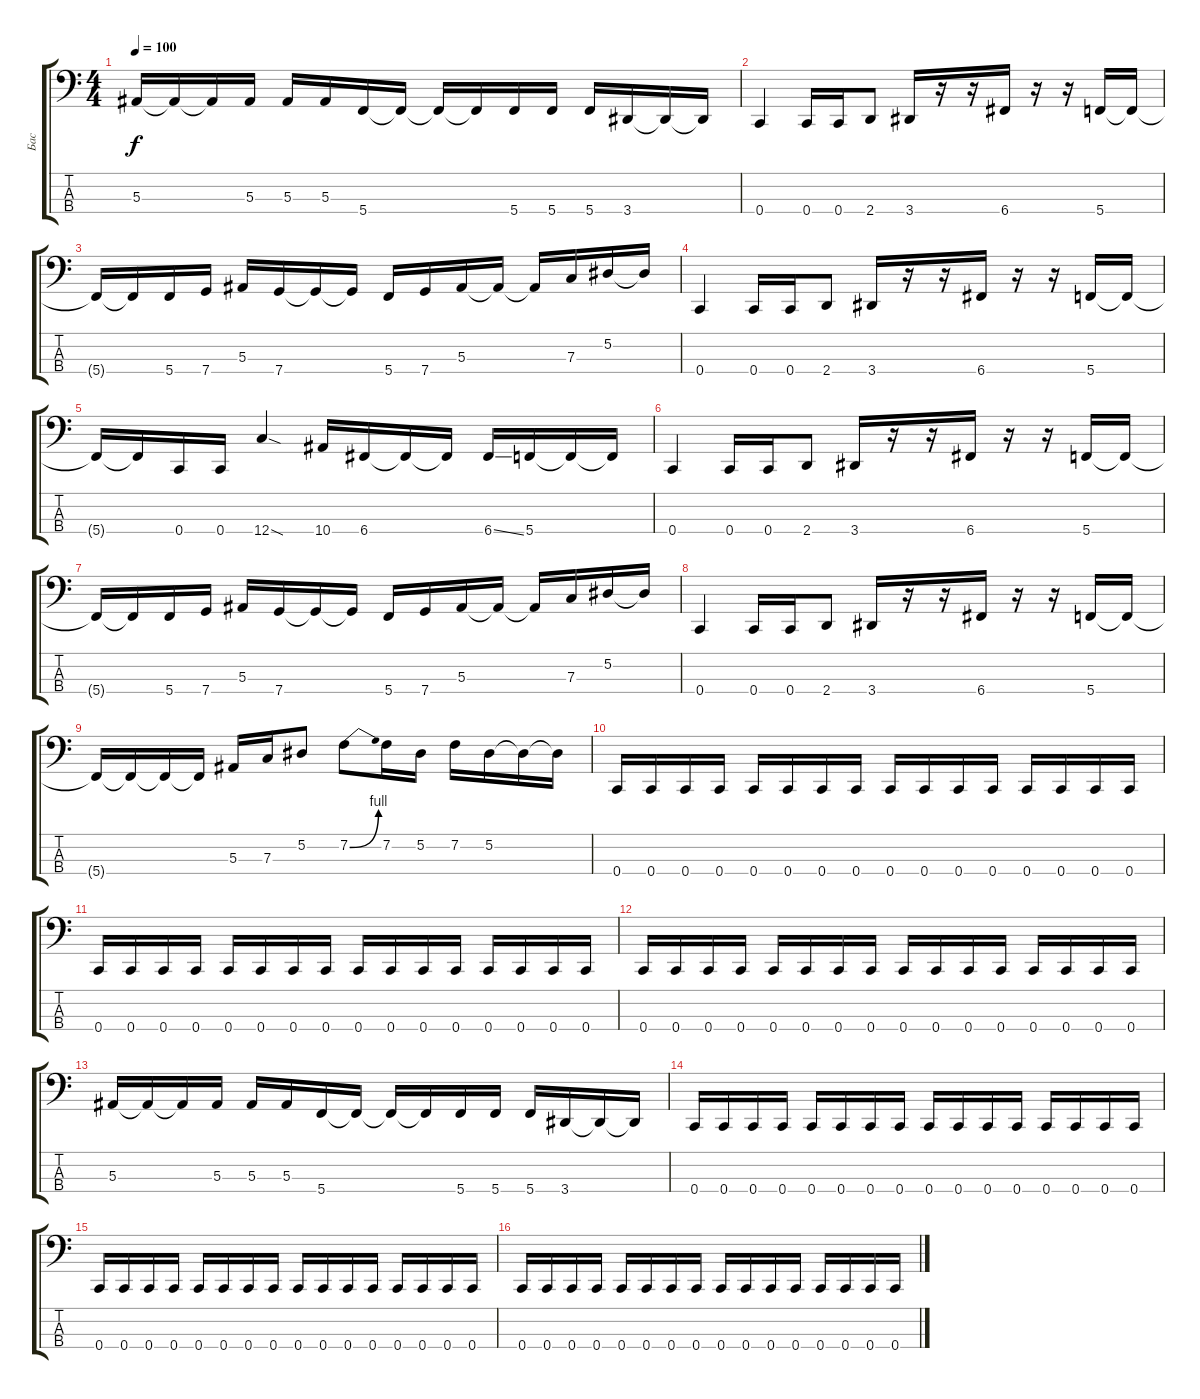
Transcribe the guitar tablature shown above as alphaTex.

\track ("Бас" "Бас") {instrument electricbassfinger}
\staff {score tabs}
\tuning (Eb2 Bb1 F1 C1) {hide}
\ts (4 4)
\tempo 100
\clef f4
\ks c
5.3.16{dy f} 5.3{t}.16 5.3{t}.16 5.3.16 5.3.16 5.3.16 5.4.16 5.4{t}.16 5.4{t}.16 5.4{t}.16 5.4.16 5.4.16 5.4.16 3.4.16 3.4{t}.16 3.4{t}.16 |
0.4.4 0.4.16 0.4.16 2.4.8 3.4.16 r.16 r.16 6.4.16 r.16 r.16 5.4.16 5.4{t}.16 |
5.4{t}.16 5.4{t}.16 5.4.16 7.4.16 5.3.16 7.4.16 7.4{t}.16 7.4{t}.16 5.4.16 7.4.16 5.3.16 5.3{t}.16 5.3{t}.16 7.3.16 5.2.16 5.2{t}.16 |
0.4.4 0.4.16 0.4.16 2.4.8 3.4.16 r.16 r.16 6.4.16 r.16 r.16 5.4.16 5.4{t}.16 |
5.4{t}.16 5.4{t}.16 0.4.16 0.4.16 12.4{sod}.4 10.4.16 6.4.16 6.4{t}.16 6.4{t}.16 6.4{ss}.16 5.4.16 5.4{t}.16 5.4{t}.16 |
0.4.4 0.4.16 0.4.16 2.4.8 3.4.16 r.16 r.16 6.4.16 r.16 r.16 5.4.16 5.4{t}.16 |
5.4{t}.16 5.4{t}.16 5.4.16 7.4.16 5.3.16 7.4.16 7.4{t}.16 7.4{t}.16 5.4.16 7.4.16 5.3.16 5.3{t}.16 5.3{t}.16 7.3.16 5.2.16 5.2{t}.16 |
0.4.4 0.4.16 0.4.16 2.4.8 3.4.16 r.16 r.16 6.4.16 r.16 r.16 5.4.16 5.4{t}.16 |
5.4{t}.16 5.4{t}.16 5.4{t}.16 5.4{t}.16 5.3.16 7.3.16 5.2.8 7.2{be (bend 0 0 60 4)}.8 7.2.16 5.2.16 7.2.16 5.2.16 5.2{t}.16 5.2{t}.16 |
0.4.16 0.4.16 0.4.16 0.4.16 0.4.16 0.4.16 0.4.16 0.4.16 0.4.16 0.4.16 0.4.16 0.4.16 0.4.16 0.4.16 0.4.16 0.4.16 |
0.4.16 0.4.16 0.4.16 0.4.16 0.4.16 0.4.16 0.4.16 0.4.16 0.4.16 0.4.16 0.4.16 0.4.16 0.4.16 0.4.16 0.4.16 0.4.16 |
0.4.16 0.4.16 0.4.16 0.4.16 0.4.16 0.4.16 0.4.16 0.4.16 0.4.16 0.4.16 0.4.16 0.4.16 0.4.16 0.4.16 0.4.16 0.4.16 |
5.3.16 5.3{t}.16 5.3{t}.16 5.3.16 5.3.16 5.3.16 5.4.16 5.4{t}.16 5.4{t}.16 5.4{t}.16 5.4.16 5.4.16 5.4.16 3.4.16 3.4{t}.16 3.4{t}.16 |
0.4.16 0.4.16 0.4.16 0.4.16 0.4.16 0.4.16 0.4.16 0.4.16 0.4.16 0.4.16 0.4.16 0.4.16 0.4.16 0.4.16 0.4.16 0.4.16 |
0.4.16 0.4.16 0.4.16 0.4.16 0.4.16 0.4.16 0.4.16 0.4.16 0.4.16 0.4.16 0.4.16 0.4.16 0.4.16 0.4.16 0.4.16 0.4.16 |
0.4.16 0.4.16 0.4.16 0.4.16 0.4.16 0.4.16 0.4.16 0.4.16 0.4.16 0.4.16 0.4.16 0.4.16 0.4.16 0.4.16 0.4.16 0.4.16
